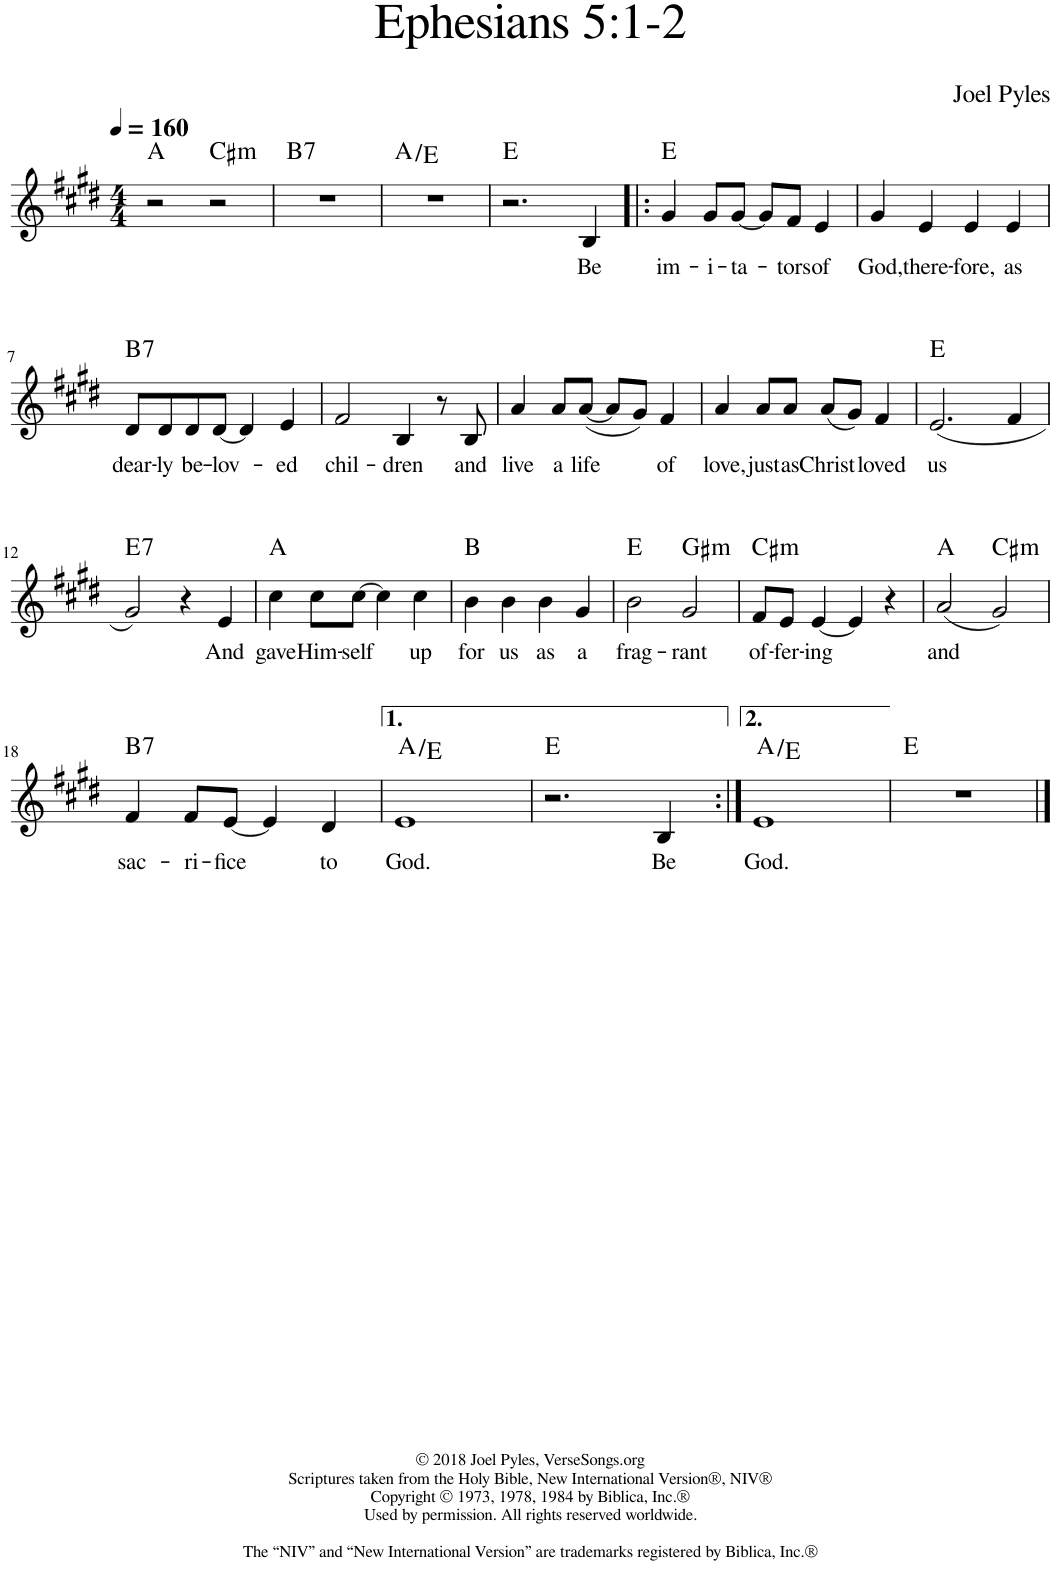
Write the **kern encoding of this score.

**kern	**text	**harte
*part1	*part1	*part1
*staff1	*staff1	*
*I"Piano	*	*
*I'Pno.	*	*
*clefG2	*	*
*k[f#c#g#d#]	*	*
*M4/4	*	*
*MM160	*	*
=1	=1	=1
2r	.	A:maj
!	!	!LO:H:kt=m
2r	.	C#:min
=2	=2	=2
!	!	!LO:H:kt=7
1r	.	B:7
=3	=3	=3
1r	.	A:maj/5
=4	=4	=4
2.r	.	E:maj
!	!LO:LY:b	!
4B/	Be	.
=5!|:	=5!|:	=5!|:
!	!LO:LY:b	!
4g#/	im-	E:maj
!	!LO:LY:b	!
8g#/L	-i-	.
!	!LO:LY:b	!
[8g#/J	-ta-	.
8g#/L]	.	.
!	!LO:LY:b	!
8f#/J	-tors	.
!	!LO:LY:b	!
4e/	of	.
=6	=6	=6
!	!LO:LY:b	!
4g#/	God,	.
!	!LO:LY:b	!
4e/	there-	.
!	!LO:LY:b	!
4e/	-fore,	.
!	!LO:LY:b	!
4e/	as	.
!!LO:LB:g=z
=7	=7	=7
!	!LO:LY:b	!LO:H:kt=7
8d#/L	dear-	B:7
!	!LO:LY:b	!
8d#/	-ly	.
!	!LO:LY:b	!
8d#/	be-	.
!	!LO:LY:b	!
[8d#/J	-lov-	.
4d#/]	.	.
!	!LO:LY:b	!
4e/	-ed	.
=8	=8	=8
!	!LO:LY:b	!
2f#/	chil-	.
!	!LO:LY:b	!
4B/	-dren	.
8r	.	.
!	!LO:LY:b	!
8B/	and	.
=9	=9	=9
!	!LO:LY:b	!
4a/	live	.
!	!LO:LY:b	!
8a/L	a	.
!	!LO:LY:b	!
([8a/J	life	.
8a/L]	.	.
8g#/J)	.	.
!	!LO:LY:b	!
4f#/	of	.
=10	=10	=10
!	!LO:LY:b	!
4a/	love,	.
!	!LO:LY:b	!
8a/L	just	.
!	!LO:LY:b	!
8a/J	as	.
!	!LO:LY:b	!
(8a/L	Christ	.
8g#/J)	.	.
!	!LO:LY:b	!
4f#/	loved	.
=11	=11	=11
!	!LO:LY:b	!
(2.e/	us	E:maj
4f#/	.	.
!!LO:LB:g=z
=12	=12	=12
!	!	!LO:H:kt=7
2g#/)	.	E:7
4r	.	.
!	!LO:LY:b	!
4e/	And	.
=13	=13	=13
!	!LO:LY:b	!
4cc#\	gave	A:maj
!	!LO:LY:b	!
8cc#\L	Him-	.
!	!LO:LY:b	!
[8cc#\J	self	.
4cc#\]	.	.
!	!LO:LY:b	!
4cc#\	up	.
=14	=14	=14
!	!LO:LY:b	!
4b\	for	B:maj
!	!LO:LY:b	!
4b\	us	.
!	!LO:LY:b	!
4b\	as	.
!	!LO:LY:b	!
4g#/	a	.
=15	=15	=15
!	!LO:LY:b	!
2b\	frag-	E:maj
!	!LO:LY:b	!LO:H:kt=m
2g#/	-rant	G#:min
=16	=16	=16
!	!LO:LY:b	!LO:H:kt=m
8f#/L	of-	C#:min
!	!LO:LY:b	!
8e/J	-fer-	.
!	!LO:LY:b	!
[4e/	-ing	.
4e/]	.	.
4r	.	.
=17	=17	=17
!	!LO:LY:b	!
(2a/	and	A:maj
!	!	!LO:H:kt=m
2g#/)	.	C#:min
!!LO:LB:g=z
=18	=18	=18
!	!LO:LY:b	!LO:H:kt=7
4f#/	sac-	B:7
!	!LO:LY:b	!
8f#/L	-ri-	.
!	!LO:LY:b	!
[8e/J	-fice	.
4e/]	.	.
!	!LO:LY:b	!
4d#/	to	.
=19	=19	=19
!	!LO:LY:b	!
1e	God.	A:maj/5
=20	=20	=20
2.r	.	E:maj
!	!LO:LY:b	!
4B/	Be	.
=21:|!	=21:|!	=21:|!
!	!LO:LY:b	!
1e	God.	A:maj/5
=22	=22	=22
1r	.	E:maj
==	==	==
*-	*-	*-
